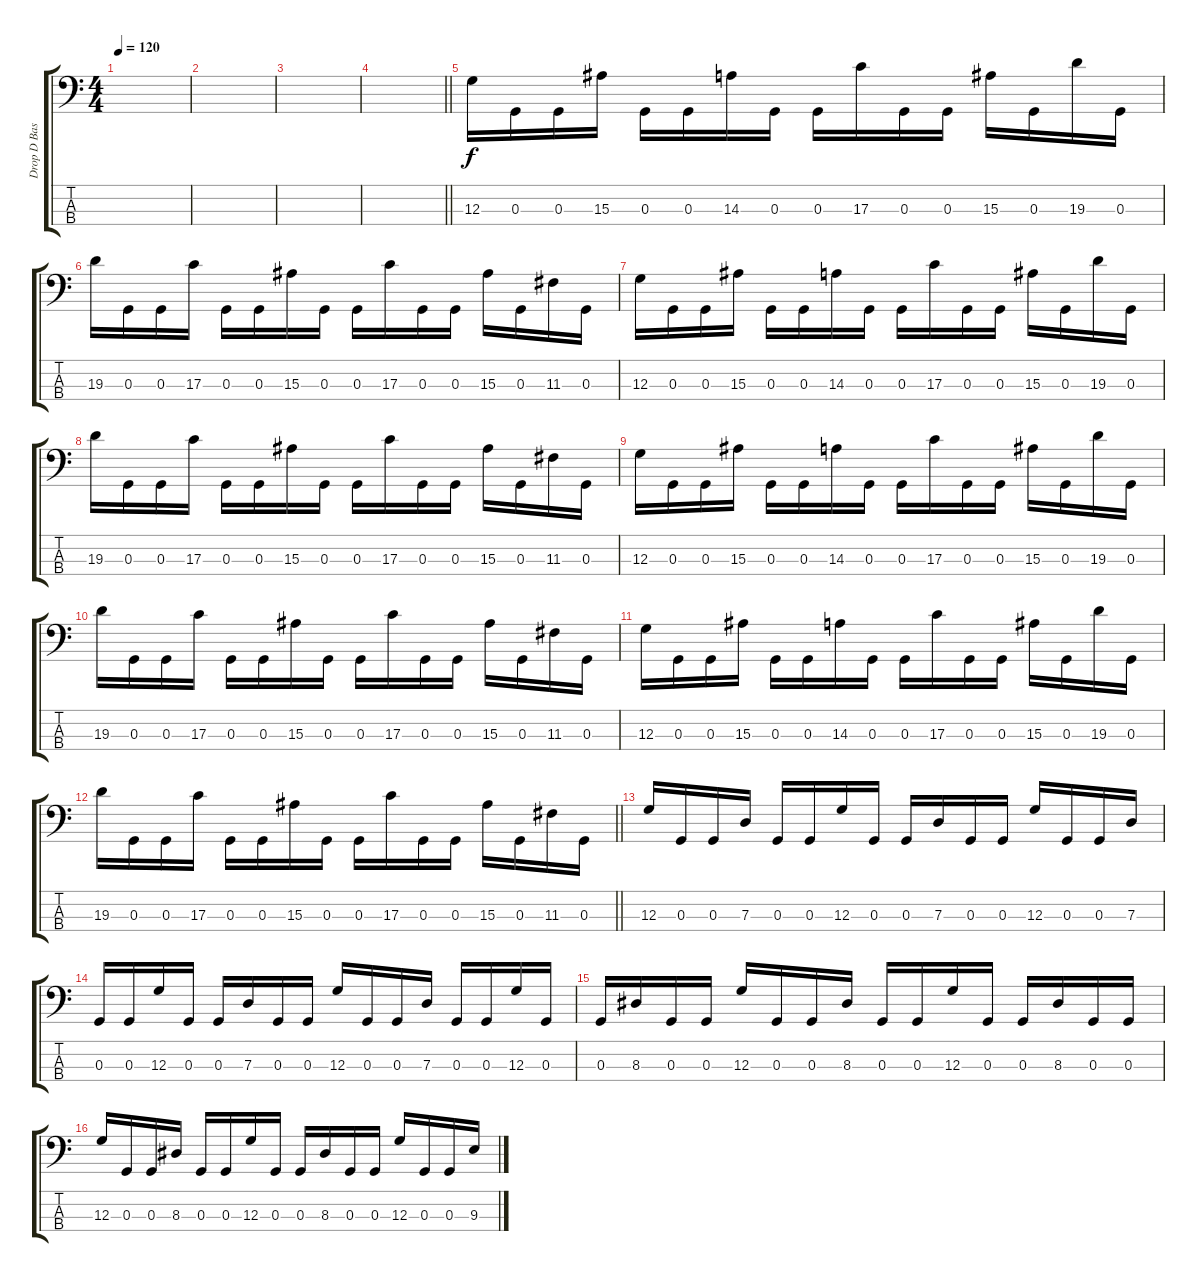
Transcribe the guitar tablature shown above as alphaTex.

\track ("Drop D Bass (Octave Effect)" "Drop D Bas") {instrument overdrivenguitar}
\staff {score tabs}
\tuning (F2 C2 G1 D1) {hide}
\ts (4 4)
\tempo 120
\clef f4
\ks c
|
|
|
\barLineRight lightlight
|
12.3.16 0.3.16 0.3.16 15.3.16 0.3.16 0.3.16 14.3.16 0.3.16 0.3.16 17.3.16 0.3.16 0.3.16 15.3.16 0.3.16 19.3.16 0.3.16 |
19.3.16 0.3.16 0.3.16 17.3.16 0.3.16 0.3.16 15.3.16 0.3.16 0.3.16 17.3.16 0.3.16 0.3.16 15.3.16 0.3.16 11.3.16 0.3.16 |
12.3.16 0.3.16 0.3.16 15.3.16 0.3.16 0.3.16 14.3.16 0.3.16 0.3.16 17.3.16 0.3.16 0.3.16 15.3.16 0.3.16 19.3.16 0.3.16 |
19.3.16 0.3.16 0.3.16 17.3.16 0.3.16 0.3.16 15.3.16 0.3.16 0.3.16 17.3.16 0.3.16 0.3.16 15.3.16 0.3.16 11.3.16 0.3.16 |
12.3.16 0.3.16 0.3.16 15.3.16 0.3.16 0.3.16 14.3.16 0.3.16 0.3.16 17.3.16 0.3.16 0.3.16 15.3.16 0.3.16 19.3.16 0.3.16 |
19.3.16 0.3.16 0.3.16 17.3.16 0.3.16 0.3.16 15.3.16 0.3.16 0.3.16 17.3.16 0.3.16 0.3.16 15.3.16 0.3.16 11.3.16 0.3.16 |
12.3.16 0.3.16 0.3.16 15.3.16 0.3.16 0.3.16 14.3.16 0.3.16 0.3.16 17.3.16 0.3.16 0.3.16 15.3.16 0.3.16 19.3.16 0.3.16 |
\barLineRight lightlight
19.3.16 0.3.16 0.3.16 17.3.16 0.3.16 0.3.16 15.3.16 0.3.16 0.3.16 17.3.16 0.3.16 0.3.16 15.3.16 0.3.16 11.3.16 0.3.16 |
12.3.16 0.3.16 0.3.16 7.3.16 0.3.16 0.3.16 12.3.16 0.3.16 0.3.16 7.3.16 0.3.16 0.3.16 12.3.16 0.3.16 0.3.16 7.3.16 |
0.3.16 0.3.16 12.3.16 0.3.16 0.3.16 7.3.16 0.3.16 0.3.16 12.3.16 0.3.16 0.3.16 7.3.16 0.3.16 0.3.16 12.3.16 0.3.16 |
0.3.16 8.3.16 0.3.16 0.3.16 12.3.16 0.3.16 0.3.16 8.3.16 0.3.16 0.3.16 12.3.16 0.3.16 0.3.16 8.3.16 0.3.16 0.3.16 |
12.3.16 0.3.16 0.3.16 8.3.16 0.3.16 0.3.16 12.3.16 0.3.16 0.3.16 8.3.16 0.3.16 0.3.16 12.3.16 0.3.16 0.3.16 9.3.16
